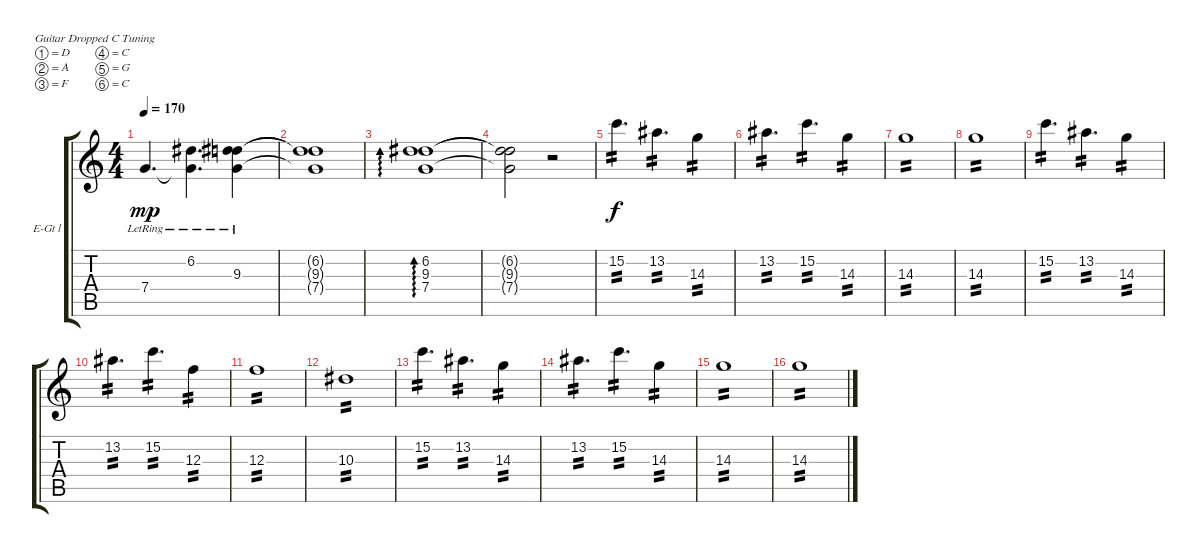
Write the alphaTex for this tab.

\defaultSystemsLayout 4
\bracketExtendMode groupsimilarinstruments
\firstSystemTrackNameOrientation horizontal
\otherSystemsTrackNameOrientation horizontal
\track ("Guitar l" "E-Gt l") {instrument overdrivenguitar}
\staff {score tabs}
\tuning (D4 A3 F3 C3 G2 C2)
\ts (4 4)
\tempo 170
\clef g2
\ks c
7.4{lr}.4{d dy mp} (6.2{lr} 7.4{lr t}).4{d} (9.3{lr} 6.2{lr t} 7.4{lr t}).4 |
(6.2{t} 9.3{t} 7.4{t}).1 |
(7.4 9.3 6.2).1{ad 0} |
(6.2{t} 9.3{t} 7.4{t}).2 r.2 |
15.2.4{d tp 2 dy f} 13.2.4{d tp 2} 14.3.4{tp 2} |
13.2.4{d tp 2} 15.2.4{d tp 2} 14.3.4{tp 2} |
14.3.1{tp 2} |
14.3.1{tp 2} |
15.2.4{d tp 2} 13.2.4{d tp 2} 14.3.4{tp 2} |
13.2.4{d tp 2} 15.2.4{d tp 2} 12.3.4{tp 2} |
12.3.1{tp 2} |
10.3.1{tp 2} |
15.2.4{d tp 2} 13.2.4{d tp 2} 14.3.4{tp 2} |
13.2.4{d tp 2} 15.2.4{d tp 2} 14.3.4{tp 2} |
14.3.1{tp 2} |
14.3.1{tp 2}
